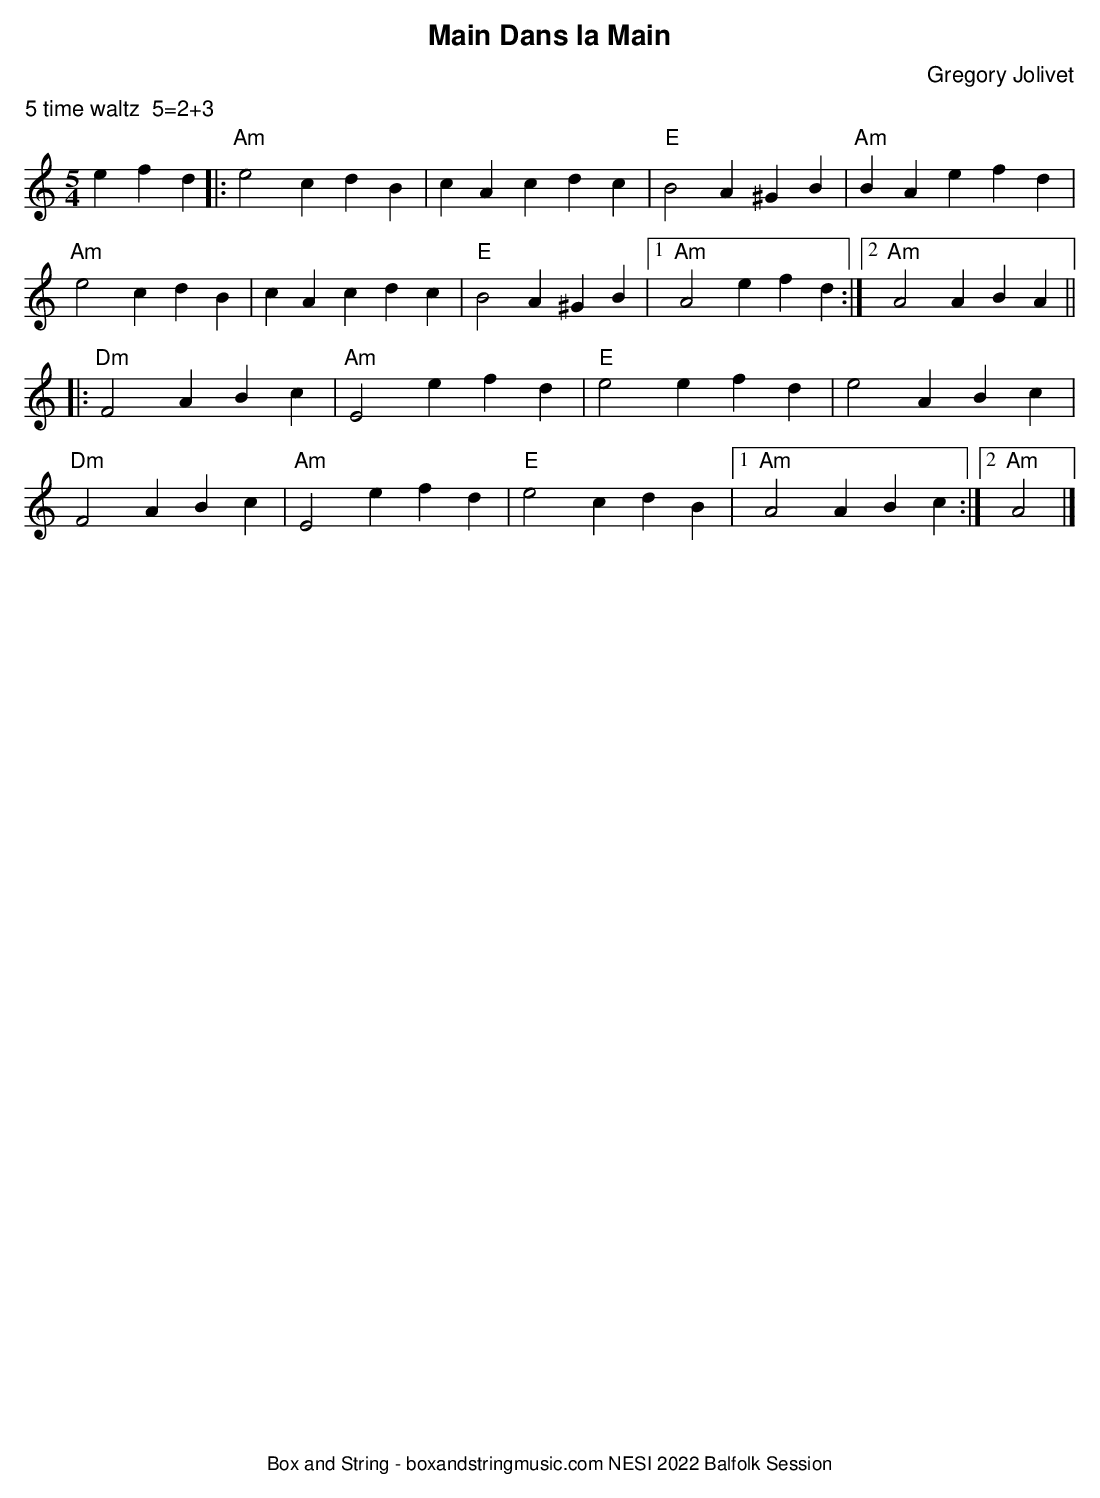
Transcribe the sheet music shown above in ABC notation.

X:1
T:Main Dans la Main
C:Gregory Jolivet
M:5/4
L:1/4
K:Am
%%text 5 time waltz  5=2+3
efd|:"Am"e2cdB|cAcdc|"E"B2A^GB|"Am"BAefd|
"Am"e2cdB|cAcdc|"E"B2A^GB|1"Am"A2efd:|2"Am"A2ABA||
|:"Dm"F2ABc | "Am"E2efd | "E"e2efd | e2ABc |
"Dm"F2ABc | "Am"E2efd | "E"e2cdB|1"Am"A2ABc:|2"Am"A2|]
